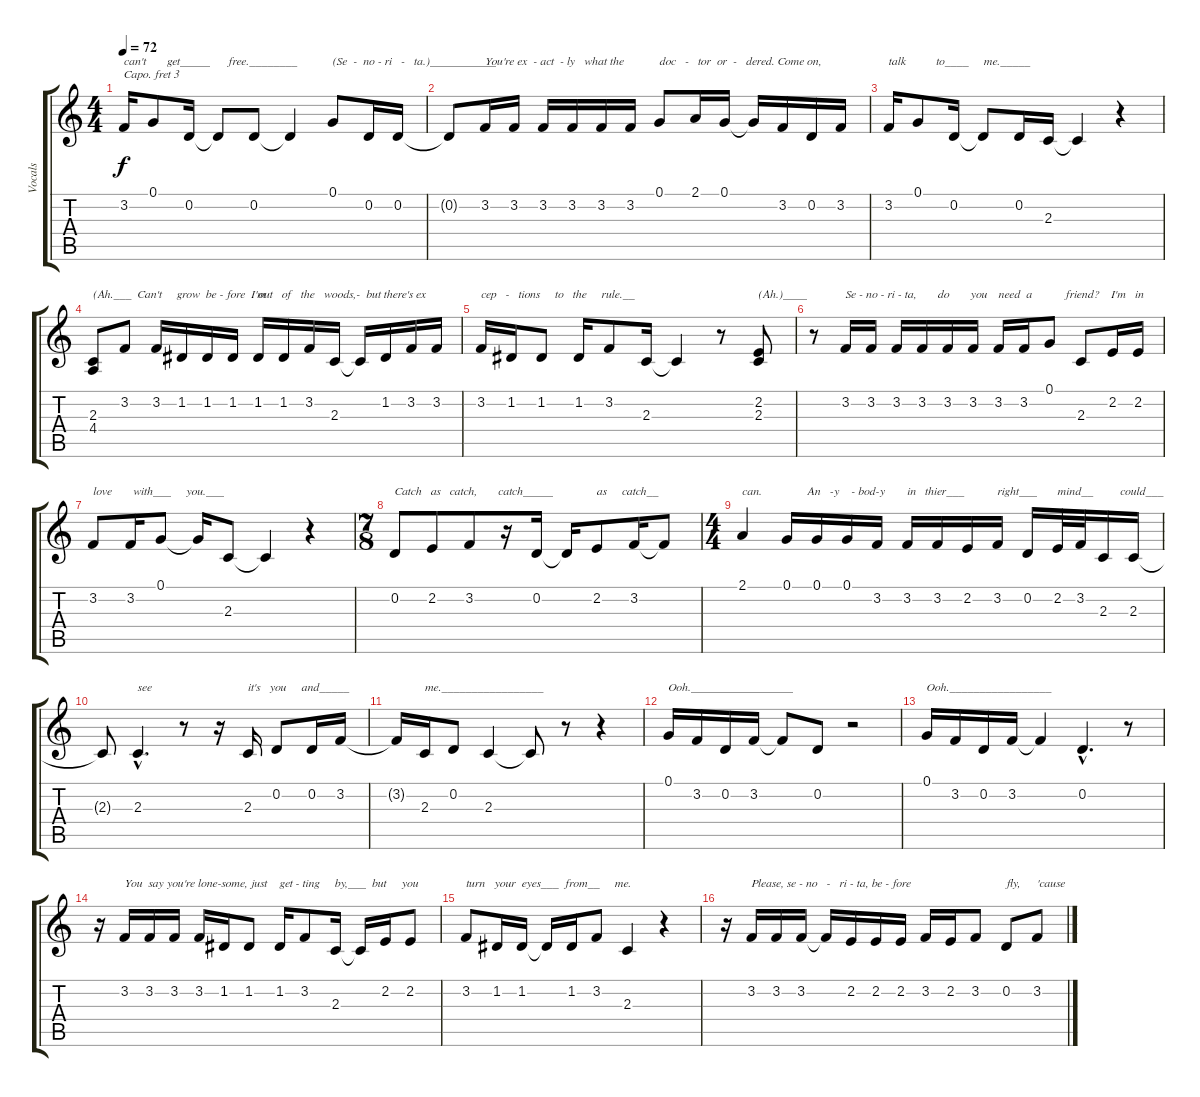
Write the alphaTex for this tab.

\track ("Vocals" "Vocals") {instrument synthvoice}
\staff {score tabs}
\capo 3
\tuning (E4 B3 G3 D3 A2 D2) {hide}
\ts (4 4)
\tempo 72
\clef g2
\ks c
3.2.16{txt "can't       get_____      free.________" dy f} 0.1.8 0.2.16 0.2{t}.8 0.2.8 0.2{t}.4 0.1.8{txt "(Se  -  no - ri   -   ta.)___________"} 0.2.16 0.2.16 |
0.2{t}.8 3.2.16{txt "You're ex  - act  - ly   what the"} 3.2.16 3.2.16 3.2.16 3.2.16 3.2.16 0.1.8{txt "doc   -   tor  or  -   dered. Come on,"} 2.1.16 0.1.16 0.1{t}.16 3.2.16 0.2.16 3.2.16 |
3.2.16{txt "talk          to____     me._____"} 0.1.8 0.2.16 0.2{t}.8 0.2.16 2.3.16 2.3{t}.4 r.4 |
(2.3 4.4).8{txt "(Ah.___  Can't     grow  be - fore  I'm"} 3.2.8 3.2.16 1.2.16 1.2.16 1.2.16 1.2.16{txt "out   of   the   woods,-  but there's ex"} 1.2.16 3.2.16 2.3.16 2.3{t}.16 1.2.16 3.2.16 3.2.16 |
3.2.16{txt "cep   -   tions     to   the     rule.__"} 1.2.16 1.2.8 1.2.16 3.2.8 2.3.16 2.3{t}.4 r.8 (2.2 2.3).8{txt "(Ah.)____"} |
r.8 3.2.16{txt "Se - no - ri - ta,       do       you  "} 3.2.16 3.2.16 3.2.16 3.2.16 3.2.16 3.2.16{txt "need  a           friend?    I'm   in"} 3.2.16 0.1.8 2.3.8 2.2.16 2.2.16 |
3.2.8{txt "love       with___     you.___"} 3.2.16 0.1.8 0.1{t}.16 2.3.8 2.3{t}.4 r.4 |
\ts (7 8)
0.2.8{txt "Catch   as   catch,       catch_____"} 2.2.8 3.2.8 r.16 0.2.16 0.2{t}.16 2.2.8{txt "as     catch__"} 3.2.16 3.2{t}.8 |
\ts (4 4)
2.1.4{txt "can.               An   -y    - bod-y   "} 0.1.16 0.1.16 0.1.16 3.2.16 3.2.16{txt "in   thier___"} 3.2.16 2.2.16 3.2.16{txt "right___"} 0.2.16 2.2.32{txt "mind__         could___"} 3.2.32 2.3.16 2.3.16 |
2.3{t}.8 2.3{hac}.4{d txt "see"} r.8 r.16 2.3.16{txt "it's   you     and_____"} 0.2.8 0.2.16 3.2.16 |
3.2{t}.16 2.3.16{txt "me._________________"} 0.2.8 2.3.4 2.3{t}.8 r.8 r.4 |
0.1.16{txt "Ooh._________________"} 3.2.16 0.2.16 3.2.16 3.2{t}.8 0.2.8 r.2 |
0.1.16{txt "Ooh._________________"} 3.2.16 0.2.16 3.2.16 3.2{t}.4 0.2{hac}.4{d} r.8 |
r.16 3.2.16{txt "You  say you're lone-some, just"} 3.2.16 3.2.16 3.2.16 1.2.16 1.2.8 1.2.16{txt "get - ting     by,___  but     you"} 3.2.8 2.3.16 2.3{t}.16 2.2.16 2.2.8 |
3.2.8{txt "turn   your  eyes___  from__     me."} 1.2.16 1.2.16 1.2{t}.16 1.2.16 3.2.8 2.3.4 r.4 |
r.16 3.2.16{txt "Please, se - no   -   ri - ta, be - fore"} 3.2.16 3.2.16 3.2{t}.16 2.2.16 2.2.16 2.2.16 3.2.16 2.2.16 3.2.8 0.2.8{txt "fly,"} 3.2.8{txt "'cause"}
